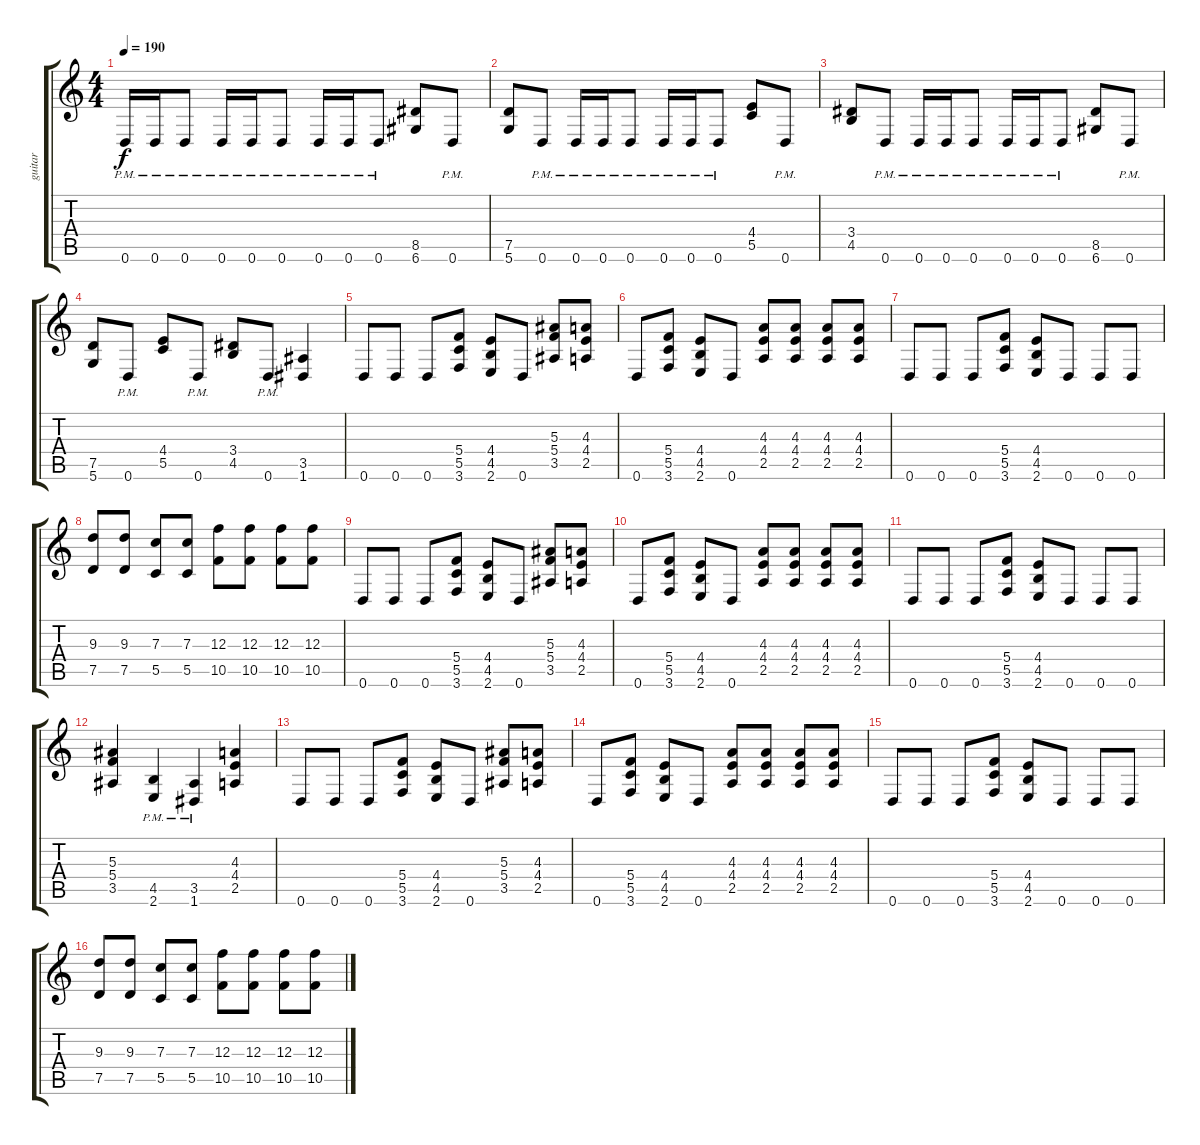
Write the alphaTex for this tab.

\track ("guitar" "guitar") {instrument distortionguitar}
\staff {score tabs}
\tuning (D4 A3 F3 C3 G2 D2) {hide}
\ts (4 4)
\tempo 190
\clef g2
\ks c
0.6{pm}.16{dy f} 0.6{pm}.16 0.6{pm}.8 0.6{pm}.16 0.6{pm}.16 0.6{pm}.8 0.6{pm}.16 0.6{pm}.16 0.6{pm}.8 (8.5 6.6).8 0.6{pm}.8 |
(7.5 5.6).8 0.6{pm}.8 0.6{pm}.16 0.6{pm}.16 0.6{pm}.8 0.6{pm}.16 0.6{pm}.16 0.6{pm}.8 (4.4 5.5).8 0.6{pm}.8 |
(3.4 4.5).8 0.6{pm}.8 0.6{pm}.16 0.6{pm}.16 0.6{pm}.8 0.6{pm}.16 0.6{pm}.16 0.6{pm}.8 (8.5 6.6).8 0.6{pm}.8 |
(7.5 5.6).8 0.6{pm}.8 (4.4 5.5).8 0.6{pm}.8 (3.4 4.5).8 0.6{pm}.8 (3.5 1.6).4 |
0.6.8 0.6.8 0.6.8 (5.4 5.5 3.6).8 (4.4 4.5 2.6).8 0.6.8 (5.3 5.4 3.5).8 (4.3 4.4 2.5).8 |
0.6.8 (5.4 5.5 3.6).8 (4.4 4.5 2.6).8 0.6.8 (4.3 4.4 2.5).8 (4.3 4.4 2.5).8 (4.3 4.4 2.5).8 (4.3 4.4 2.5).8 |
0.6.8 0.6.8 0.6.8 (5.4 5.5 3.6).8 (4.4 4.5 2.6).8 0.6.8 0.6.8 0.6.8 |
(9.3 7.5).8 (9.3 7.5).8 (7.3 5.5).8 (7.3 5.5).8 (12.3 10.5).8 (12.3 10.5).8 (12.3 10.5).8 (12.3 10.5).8 |
0.6.8 0.6.8 0.6.8 (5.4 5.5 3.6).8 (4.4 4.5 2.6).8 0.6.8 (5.3 5.4 3.5).8 (4.3 4.4 2.5).8 |
0.6.8 (5.4 5.5 3.6).8 (4.4 4.5 2.6).8 0.6.8 (4.3 4.4 2.5).8 (4.3 4.4 2.5).8 (4.3 4.4 2.5).8 (4.3 4.4 2.5).8 |
0.6.8 0.6.8 0.6.8 (5.4 5.5 3.6).8 (4.4 4.5 2.6).8 0.6.8 0.6.8 0.6.8 |
(5.3 5.4 3.5).4 (4.5{pm} 2.6{pm}).4 (3.5{pm} 1.6{pm}).4 (4.3 4.4 2.5).4 |
0.6.8 0.6.8 0.6.8 (5.4 5.5 3.6).8 (4.4 4.5 2.6).8 0.6.8 (5.3 5.4 3.5).8 (4.3 4.4 2.5).8 |
0.6.8 (5.4 5.5 3.6).8 (4.4 4.5 2.6).8 0.6.8 (4.3 4.4 2.5).8 (4.3 4.4 2.5).8 (4.3 4.4 2.5).8 (4.3 4.4 2.5).8 |
0.6.8 0.6.8 0.6.8 (5.4 5.5 3.6).8 (4.4 4.5 2.6).8 0.6.8 0.6.8 0.6.8 |
(9.3 7.5).8 (9.3 7.5).8 (7.3 5.5).8 (7.3 5.5).8 (12.3 10.5).8 (12.3 10.5).8 (12.3 10.5).8 (12.3 10.5).8
